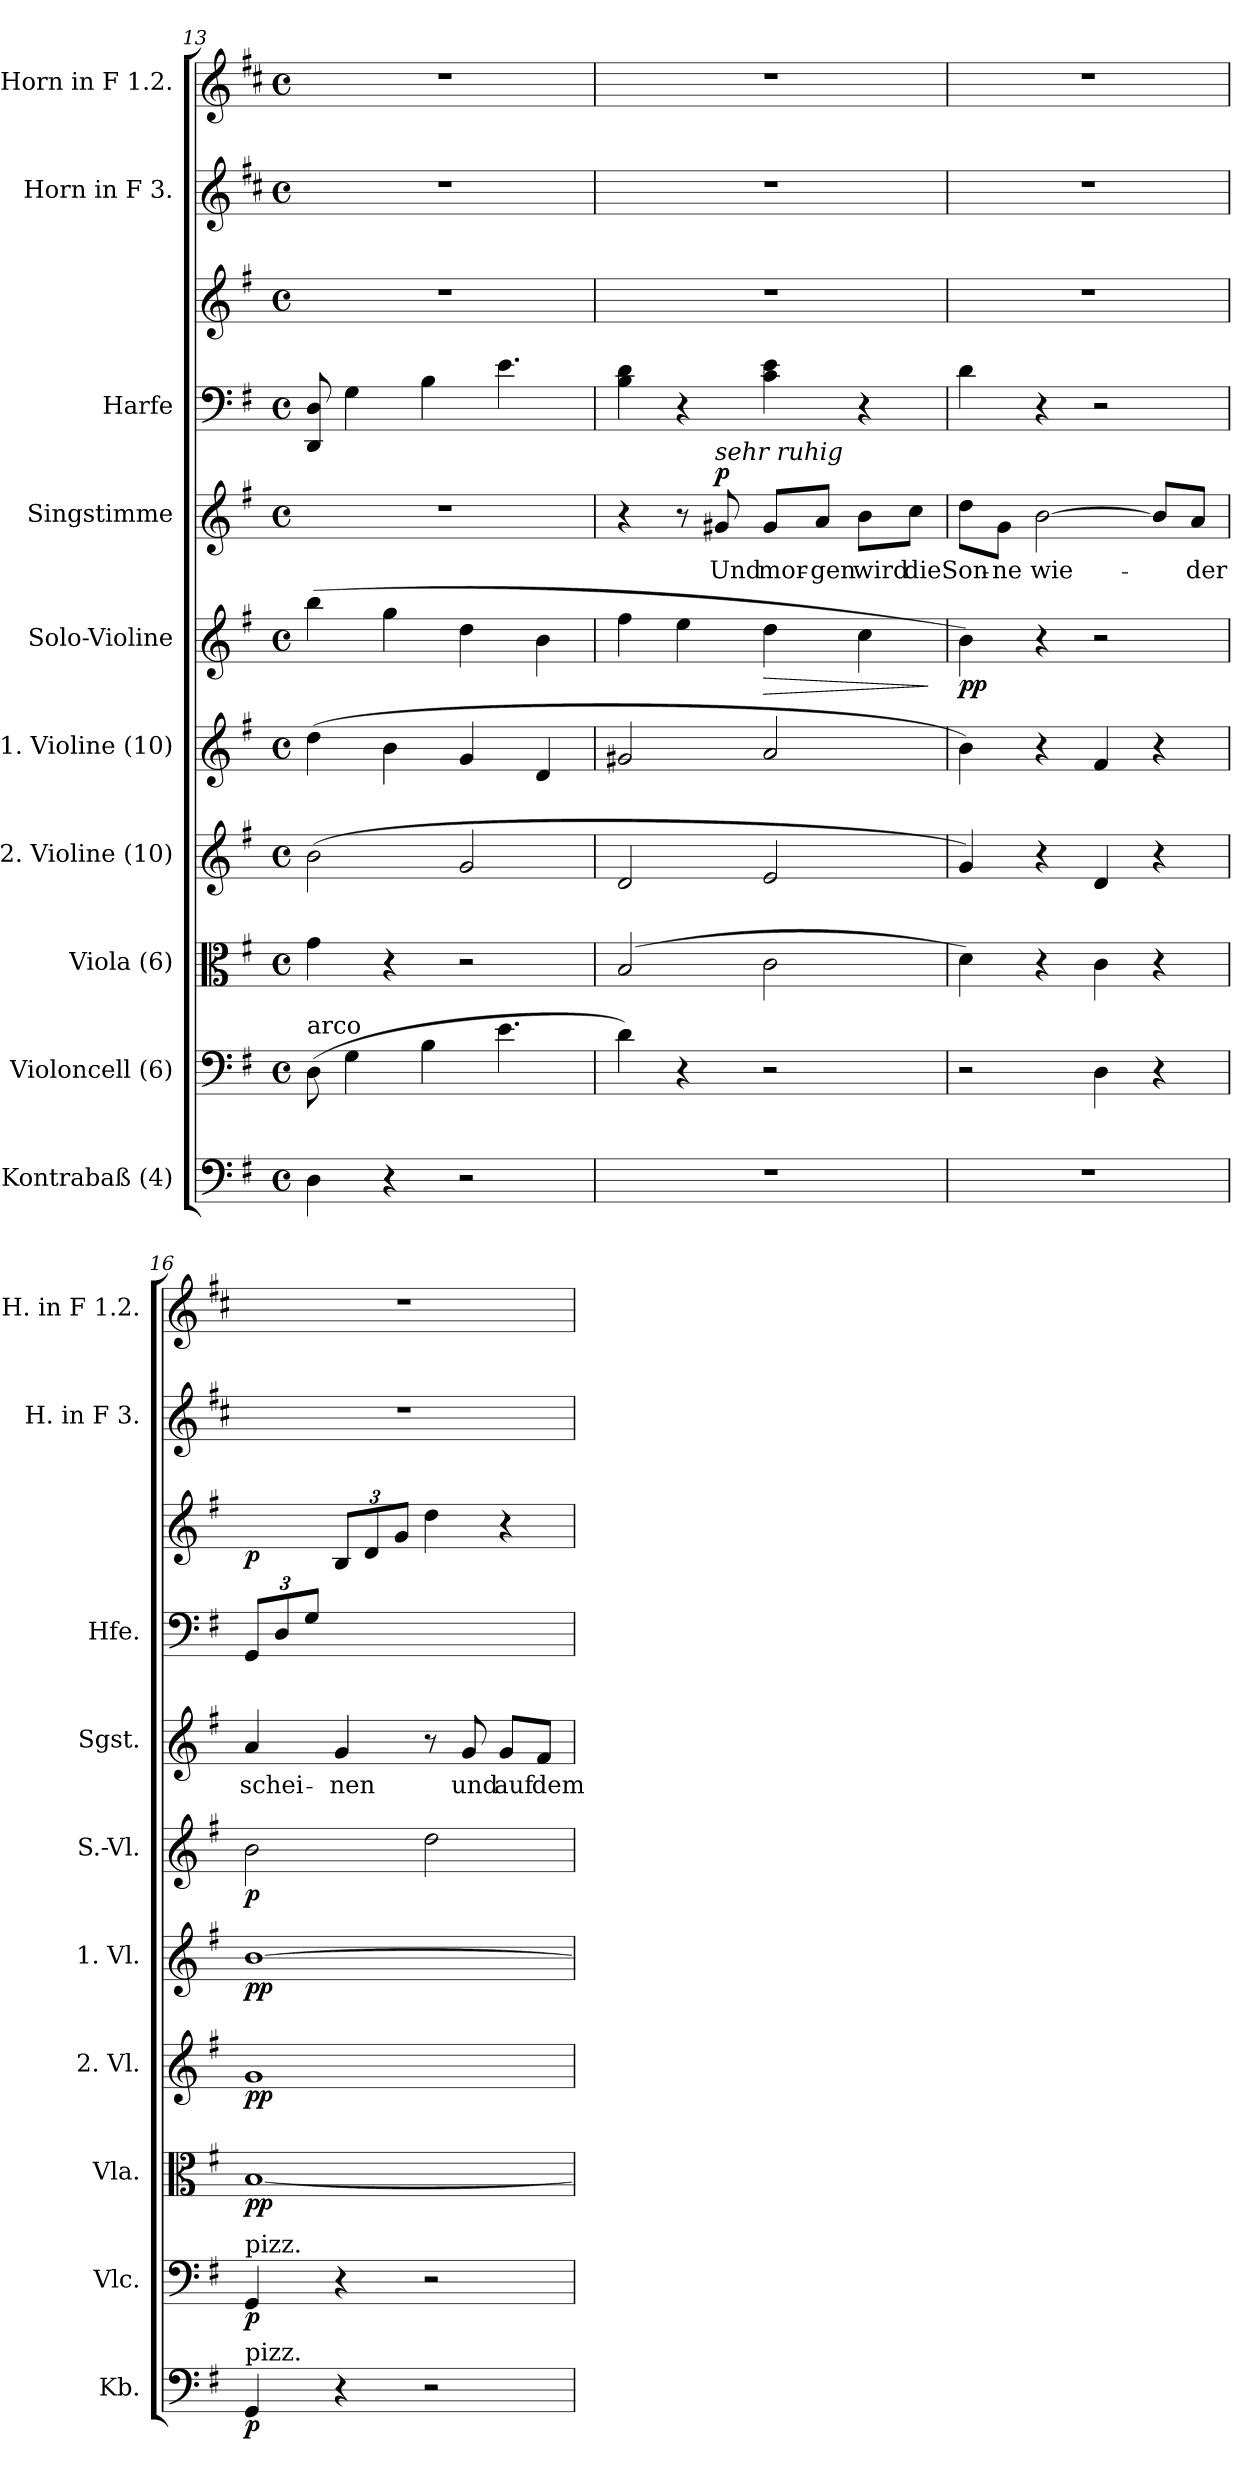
**kern	**dynam	**kern	**dynam	**kern	**dynam	**kern	**dynam	**kern	**dynam	**kern	**dynam	**kern	**text	**dynam	**kern	**kern	**dynam	**kern	**kern
*part10	*part10	*part9	*part9	*part8	*part8	*part7	*part7	*part6	*part6	*part5	*part5	*part4	*part4	*part4	*part3	*part3	*part3	*part2	*part1
*staff11	*staff11	*staff10	*staff10	*staff9	*staff9	*staff8	*staff8	*staff7	*staff7	*staff6	*staff6	*staff5	*staff5	*staff5	*staff4	*staff3	*staff3/4	*staff2	*staff1
*I"Kontrabaß (4)	*	*I"Violoncell (6)	*	*I"Viola (6)	*	*I"2. Violine (10)	*	*I"1. Violine (10)	*	*I"Solo-Violine	*	*I"Singstimme	*	*	*I"Harfe	*	*	*I"Horn in F 3.	*I"Horn in F 1.2.
*I'Kb.	*	*I'Vlc.	*	*I'Vla.	*	*I'2. Vl.	*	*I'1. Vl.	*	*I'S.-Vl.	*	*I'Sgst.	*	*	*I'Hfe.	*	*	*I'H. in F 3.	*I'H. in F 1.2.
*clefF4	*	*clefF4	*	*clefC3	*	*clefG2	*	*clefG2	*	*clefG2	*	*clefG2	*	*	*clefF4	*clefG2	*	*clefG2	*clefG2
*ITrd7c12	*	*	*	*	*	*	*	*	*	*	*	*	*	*	*	*	*	*ITrd4c7	*ITrd4c7
*k[f#]	*	*k[f#]	*	*k[f#]	*	*k[f#]	*	*k[f#]	*	*k[f#]	*	*k[f#]	*	*	*k[f#]	*k[f#]	*	*k[f#]	*k[f#]
*M4/4	*	*M4/4	*	*M4/4	*	*M4/4	*	*M4/4	*	*M4/4	*	*M4/4	*	*	*M4/4	*M4/4	*	*M4/4	*M4/4
*met(c)	*	*met(c)	*	*met(c)	*	*met(c)	*	*met(c)	*	*met(c)	*	*met(c)	*	*	*met(c)	*met(c)	*	*met(c)	*met(c)
*MM52	*	*MM52	*	*MM52	*	*MM52	*	*MM52	*	*MM52	*	*MM52	*	*	*MM52	*MM52	*	*MM52	*MM52
=13	=13	=13	=13	=13	=13	=13	=13	=13	=13	=13	=13	=13	=13	=13	=13	=13	=13	=13	=13
!	!	!LO:TX:a:t=arco	!	!	!	!	!	!	!	!	!	!	!	!	!	!	!	!	!
*	*	*	*	*	*	*	*	*	*	*	*	*	*	*	*	*	*	*	*^
*	*	*	*	*	*	*	*	*	*	*	*	*	*	*	*	*	*	*	*	*^
4DD\	.	(>8D\	.	4g\	.	(>2b\	.	(>4dd\	.	(>4bb\	.	1r	.	.	8DD/ 8D/	1r	.	1r	1r	8ryy	2ryy
*	*	*	*	*	*	*	*	*	*	*	*	*	*	*	*	*	*	*	*MM56	*	*
.	.	4G\	.	.	.	.	.	.	.	.	.	.	.	.	4G\	.	.	.	.	2..ryy	.
4r	.	.	.	4r	.	.	.	4b\	.	4gg\	.	.	.	.	.	.	.	.	.	.	.
.	.	4B\	.	.	.	.	.	.	.	.	.	.	.	.	4B\	.	.	.	.	.	.
*	*	*	*	*	*	*	*	*	*	*	*	*	*	*	*	*	*	*	*MM55	*	*
2r	.	.	.	2r	.	2g/	.	4g/	.	4dd\	.	.	.	.	.	.	.	.	.	.	2ryy
.	.	4.e\	.	.	.	.	.	.	.	.	.	.	.	.	4.e\	.	.	.	.	.	.
.	.	.	.	.	.	.	.	4d/	.	4b\	.	.	.	.	.	.	.	.	.	.	.
=14	=14	=14	=14	=14	=14	=14	=14	=14	=14	=14	=14	=14	=14	=14	=14	=14	=14	=14	=14	=14	=14
*	*	*	*	*	*	*	*	*	*	*	*	*	*	*	*	*	*	*	*MM54	*	*
1r	.	4d\)	.	(>2B/	.	2d/	.	2g#X/	.	4ff#\	.	4r	.	.	4B\ 4d\	1r	.	1r	1r	2ryy	2.ryy
.	.	4r	.	.	.	.	.	.	.	4ee\	.	8r	.	.	4r	.	.	.	.	.	.
!	!	!	!	!	!	!	!	!	!	!	!	!LO:TX:a:i:t=sehr ruhig	!	!	!	!	!	!	!	!	!
!	!	!	!	!	!	!	!	!	!	!	!	!	!LO:LY:b	!LO:DY:b	!	!	!	!	!	!	!
.	.	.	.	.	.	.	.	.	.	.	.	8g#X/	Und	p	.	.	.	.	.	.	.
*	*	*	*	*	*	*	*	*	*	*	*	*	*	*	*	*	*	*	*MM52	*	*
!	!	!	!	!	!	!	!	!	!	!	!LO:HP:b	!	!LO:LY:b	!	!	!	!	!	!	!	!
.	.	2r	.	2c\	.	2e/	.	2a/	.	4dd\	>	8g#/L	mor-	.	4c\ 4e\	.	.	.	.	2ryy	.
!	!	!	!	!	!	!	!	!	!	!	!	!	!LO:LY:b	!	!	!	!	!	!	!	!
.	.	.	.	.	.	.	.	.	.	.	.	8a/J	-gen	.	.	.	.	.	.	.	.
*	*	*	*	*	*	*	*	*	*	*	*	*	*	*	*	*	*	*	*MM51	*	*
!	!	!	!	!	!	!	!	!	!	!	!	!	!LO:LY:b	!	!	!	!	!	!	!	!
.	.	.	.	.	.	.	.	.	.	4cc\	.	8b\L	wird	.	4r	.	.	.	.	.	4ryy
!	!	!	!	!	!	!	!	!	!	!	!	!	!LO:LY:b	!	!	!	!	!	!	!	!
.	.	.	.	.	.	.	.	.	.	.	.	8cc\J	die	.	.	.	.	.	.	.	.
.	.	.	.	.	.	.	.	.	.	.	]	.	.	.	.	.	.	.	.	.	.
=15	=15	=15	=15	=15	=15	=15	=15	=15	=15	=15	=15	=15	=15	=15	=15	=15	=15	=15	=15	=15	=15
*	*	*	*	*	*	*	*	*	*	*	*	*	*	*	*	*	*	*	*MM54	*	*
!	!	!	!	!	!	!	!	!	!	!	!LO:DY:b	!	!LO:LY:b	!	!	!	!	!	!	!	!
1r	.	2r	.	4d\)	.	4g/)	.	4b\)	.	4b\)	pp	8dd\L	Son-	.	4d\	1r	.	1r	1r	2ryy	2..ryy
!	!	!	!	!	!	!	!	!	!	!	!	!	!LO:LY:b	!	!	!	!	!	!	!	!
.	.	.	.	.	.	.	.	.	.	.	.	8g\J	-ne	.	.	.	.	.	.	.	.
!	!	!	!	!	!	!	!	!	!	!	!	!	!LO:LY:b	!	!	!	!	!	!	!	!
.	.	.	.	4r	.	4r	.	4r	.	4r	.	[2b\	wie-	.	4r	.	.	.	.	.	.
*	*	*	*	*	*	*	*	*	*	*	*	*	*	*	*	*	*	*	*MM52	*	*
.	.	4D\	.	4c\	.	4d/	.	4f#/	.	2r	.	.	.	.	2r	.	.	.	.	2ryy	.
.	.	4r	.	4r	.	4r	.	4r	.	.	.	8b/L]	.	.	.	.	.	.	.	.	.
*	*	*	*	*	*	*	*	*	*	*	*	*	*	*	*	*	*	*	*MM50	*	*
!	!	!	!	!	!	!	!	!	!	!	!	!	!LO:LY:b	!	!	!	!	!	!	!	!
.	.	.	.	.	.	.	.	.	.	.	.	8a/J	-der	.	.	.	.	.	.	.	8ryy
!!LO:LB:g=z
=16	=16	=16	=16	=16	=16	=16	=16	=16	=16	=16	=16	=16	=16	=16	=16	=16	=16	=16	=16	=16	=16
!	!	!	!	!	!	!	!	!	!	!	!	!	!LO:LY:b	!	!	!	!	!	!	!	!
*	*	*	*	*	*	*	*	*	*	*	*	*	*	*	*	*	*	*	*v	*v	*v
*	*	*	*	*	*	*	*	*	*	*	*	*	*	*	*Xbrackettup	*	*	*	*
*	*	*	*	*	*	*	*	*	*	*	*	*	*	*	*	*	*	*	*MM52
*	*	*	*	*	*	*	*	*	*	*	*	*	*	*	*	*	*	*	*^
*	*	*	*	*	*	*	*	*	*	*	*	*	*	*	*	*	*	*	*	*^
!	!	!LO:TX:a:t=pizz.	!	!	!	!	!	!	!	!	!	!	!	!	!	!	!	!	!	!	!
!LO:TX:a:t=pizz.	!	!	!	!	!	!	!	!	!	!	!	!	!	!	!	!	!	!	!	!	!
!	!LO:DY:b	!	!LO:DY:b	!	!LO:DY:b	!	!LO:DY:b	!	!LO:DY:b	!	!LO:DY:b	!	!	!	!	!	!LO:DY:b	!	!	!	!
*	*	*	*	*	*	*	*	*	*	*	*	*	*	*	*	*	*	*	*	*v	*v
4GGG/	p	4GG/	p	[1B	pp	1g	pp	[1b	pp	2b\	p	4a/	schei-	.	12GG/L	4ryy	p	1r	1r	12ryy
*	*	*	*	*	*	*	*	*	*	*	*	*	*	*	*	*	*	*	*MM56	*
.	.	.	.	.	.	.	.	.	.	.	.	.	.	.	12D/	.	.	.	.	3%2ryy
.	.	.	.	.	.	.	.	.	.	.	.	.	.	.	12G/J	.	.	.	.	.
!	!	!	!	!	!	!	!	!	!	!	!	!	!LO:LY:b	!	!	!	!	!	!	!
*	*	*	*	*	*	*	*	*	*	*	*	*	*	*	*	*Xbrackettup	*	*	*	*
4r	.	4r	.	.	.	.	.	.	.	.	.	4g/	-nen	.	4ryy	12B/L	.	.	.	.
.	.	.	.	.	.	.	.	.	.	.	.	.	.	.	.	12d/	.	.	.	.
.	.	.	.	.	.	.	.	.	.	.	.	.	.	.	.	12g/J	.	.	.	.
2r	.	2r	.	.	.	.	.	.	.	2dd\	.	8r	.	.	2ryy	(4dd\	.	.	.	.
!	!	!	!	!	!	!	!	!	!	!	!	!	!LO:LY:b	!	!	!	!	!	!	!
.	.	.	.	.	.	.	.	.	.	.	.	8g/	und	.	.	.	.	.	.	.
!	!	!	!	!	!	!	!	!	!	!	!	!	!LO:LY:b	!	!	!	!	!	!	!
.	.	.	.	.	.	.	.	.	.	.	.	8g/L	auf	.	.	4r	.	.	.	6.ryy
!	!	!	!	!	!	!	!	!	!	!	!	!	!LO:LY:b	!	!	!	!	!	!	!
.	.	.	.	.	.	.	.	.	.	.	.	8f#/J	dem	.	.	.	.	.	.	.
*	*	*	*	*	*	*	*	*	*	*	*	*	*	*	*	*	*	*	*v	*v
=	=	=	=	=	=	=	=	=	=	=	=	=	=	=	=	=	=	=	=
*-	*-	*-	*-	*-	*-	*-	*-	*-	*-	*-	*-	*-	*-	*-	*-	*-	*-	*-	*-
